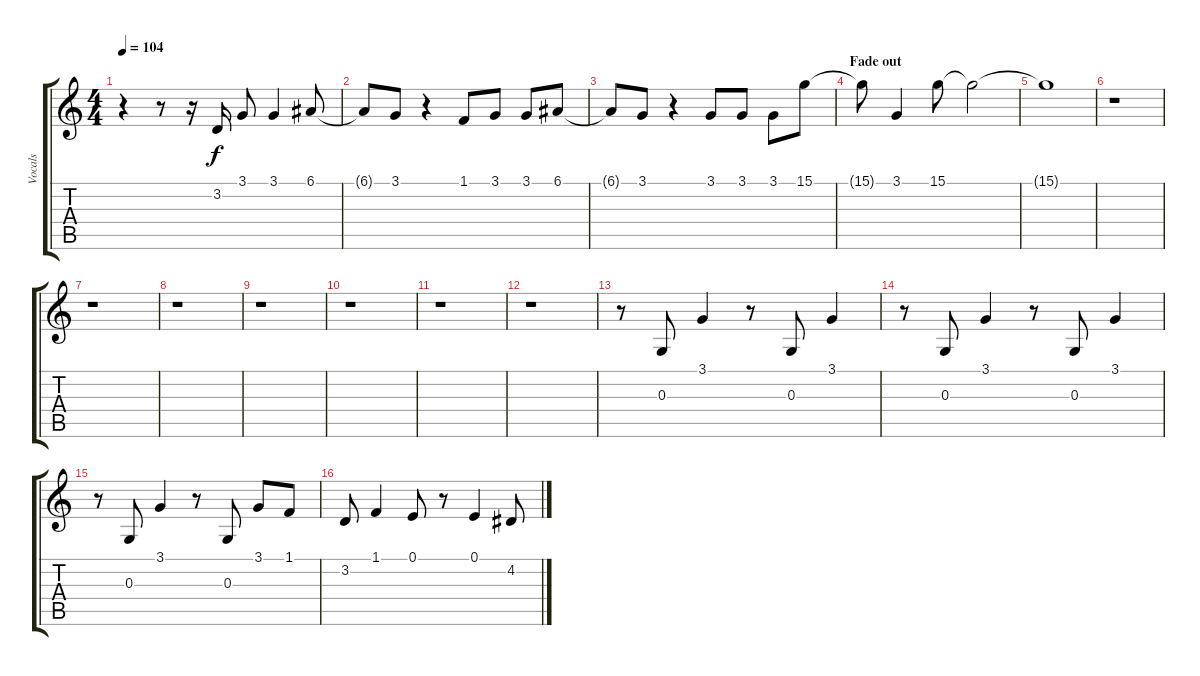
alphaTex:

\track ("Vocals" "Vocals") {instrument synthvoice}
\staff {score tabs}
\tuning (E4 B3 G3 D3 A2 E2) {hide}
\ts (4 4)
\tempo 104
\clef g2
\ks c
r.4{dy f} r.8 r.16 3.2.16 3.1.8 3.1.4 6.1.8 |
6.1{t}.8 3.1.8 r.4 1.1.8 3.1.8 3.1.8 6.1.8 |
6.1{t}.8 3.1.8 r.4 3.1.8 3.1.8 3.1.8 15.1.8 |
\section ("" "Fade out")
15.1{t}.8 3.1.4 15.1.8 15.1{t}.2 |
15.1{t}.1 |
r.1 |
r.1 |
r.1 |
r.1 |
r.1 |
r.1 |
r.1 |
r.8 0.3.8 3.1.4 r.8 0.3.8 3.1.4 |
r.8 0.3.8 3.1.4 r.8 0.3.8 3.1.4 |
r.8 0.3.8 3.1.4 r.8 0.3.8 3.1.8 1.1.8 |
3.2.8 1.1.4 0.1.8 r.8 0.1.4 4.2.8
